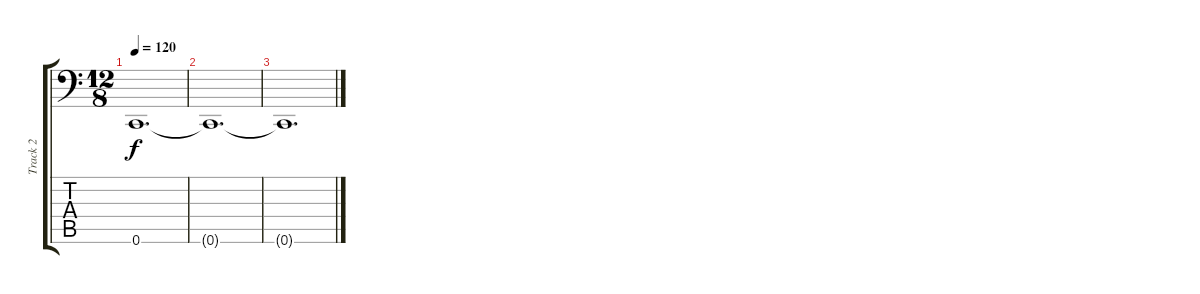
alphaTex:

\track ("Track 2" "Track 2") {instrument electricbasspick}
\staff {score tabs}
\tuning (D3 A2 F2 C2 G1 C1) {hide}
\ts (12 8)
\tempo 120
\clef f4
\ks c
0.6{t}.1{d dy f} |
0.6{t}.1{d} |
0.6{t}.1{d}
